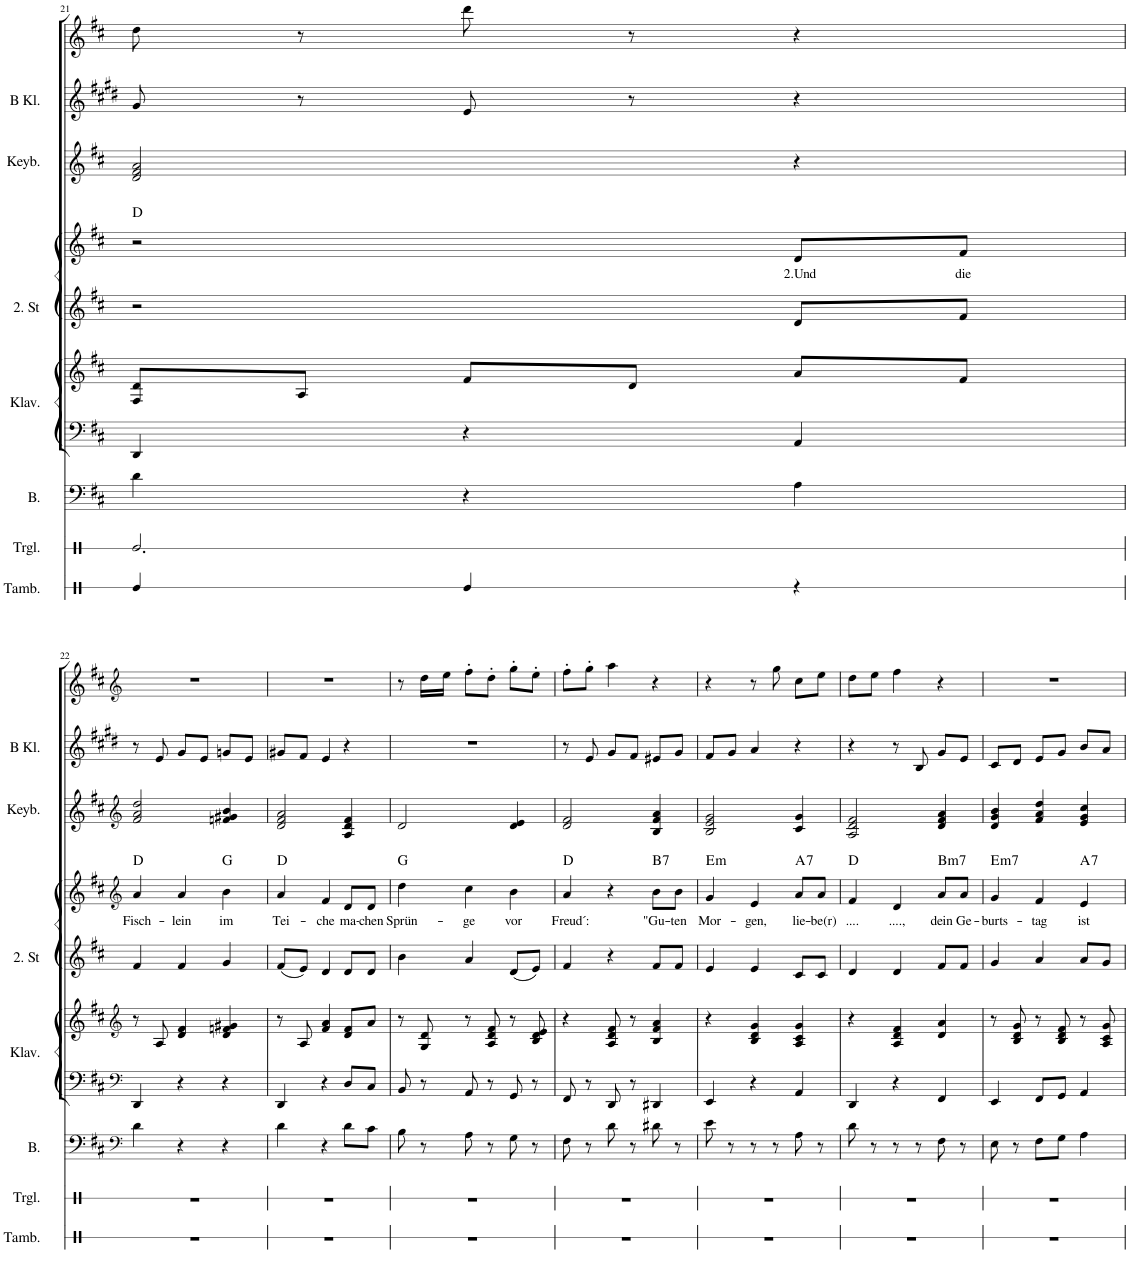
**kern	**kern	**kern	**kern	**kern	**kern	**kern	**text	**harte	**kern	**kern	**kern
*part9	*part8	*part7	*part6	*part6	*part5	*part4	*part4	*part4	*part3	*part2	*part1
*staff10	*staff9	*staff8	*staff7	*staff6	*staff5	*staff4	*staff4	*	*staff3	*staff2	*staff1
*I"Tamburin	*I"Triangel	*I"Bass	*I"Klavier	*	*I"2. Stimme	*I"Melodie	*	*	*I"Keyboard	*I"B Klarinette	*I"Flöte
*I'Tamb.	*I'Trgl.	*I'B.	*I'Klav.	*	*I'2. St	*	*	*	*I'Keyb.	*I'B Kl.	*I'Fl
!!LO:PB:g=z
*clefX	*clefX	*clefF4	*clefF4	*clefG2	*clefG2	*clefG2	*	*	*clefG2	*clefG2	*clefG2
*	*	*Trd7c12	*	*	*	*	*	*	*	*Trd1c2	*
*k[f#c#]	*k[f#c#]	*k[f#c#]	*k[f#c#]	*k[f#c#]	*k[f#c#]	*k[f#c#]	*	*	*k[f#c#]	*k[f#c#g#d#]	*k[f#c#]
*M3/4	*M3/4	*M3/4	*M3/4	*M3/4	*M3/4	*M3/4	*	*	*M3/4	*M3/4	*M3/4
=21	=21	=21	=21	=21	=21	=21	=21	=21	=21	=21	=21
4Re/	2.Re/	4d\	4DD/	8F#/ 8d/L	2r	2r	.	D:maj	2d/ 2f#/ 2a/	8g#/	8dd\
.	.	.	.	8A/J	.	.	.	.	.	8r	8r
4Re/	.	4r	4r	8f#/L	.	.	.	.	.	8e/	8ddd\
.	.	.	.	8d/J	.	.	.	.	.	8r	8r
!	!	!	!	!	!	!	!LO:LY:b	!	!	!	!
4r	.	4A\	4AA/	8a/L	8d/L	8d/L	2.Und	.	4r	4r	4r
!	!	!	!	!	!	!	!LO:LY:b	!	!	!	!
.	.	.	.	8f#/J	8f#/J	8f#/J	die	.	.	.	.
!!LO:LB:g=z
=22	=22	=22	=22	=22	=22	=22	=22	=22	=22	=22	=22
*	*	*clefF4	*clefF4	*clefG2	*	*clefG2	*	*	*clefG2	*	*clefG2
!	!	!	!	!	!	!	!LO:LY:b	!	!	!	!
2.r	2.r	4d\	4DD/	8r	4f#/	4a/	Fisch-	D:maj	2f#/ 2a/ 2dd/	8r	2.r
.	.	.	.	8A/	.	.	.	.	.	8e/	.
!	!	!	!	!	!	!	!LO:LY:b	!	!	!	!
.	.	4r	4r	4d/ 4f#/	4f#/	4a/	-lein	.	.	8g#/L	.
.	.	.	.	.	.	.	.	.	.	8e/J	.
!	!	!	!	!	!	!	!LO:LY:b	!	!	!	!
.	.	4r	4r	4d/ 4fn/ 4g#X/	4g/	4b\	im	G:maj	4fn/ 4g#X/ 4b/	8gn/L	.
.	.	.	.	.	.	.	.	.	.	8e/J	.
=23	=23	=23	=23	=23	=23	=23	=23	=23	=23	=23	=23
!	!	!	!	!	!	!	!LO:LY:b	!	!	!	!
2.r	2.r	4d\	4DD/	8r	(8f#/L	4a/	Tei-	D:maj	2d/ 2f#/ 2a/	8g#X/L	2.r
.	.	.	.	8A/	8e/J)	.	.	.	.	8f#/J	.
!	!	!	!	!	!	!	!LO:LY:b	!	!	!	!
.	.	4r	4r	4f#/ 4a/	4d/	4f#/	-che	.	.	4e/	.
!	!	!	!	!	!	!	!LO:LY:b	!	!	!	!
.	.	8d\L	8D/L	8d/ 8f#/L	8d/L	8d/L	ma-	.	4A/ 4d/ 4f#/	4r	.
!	!	!	!	!	!	!	!LO:LY:b	!	!	!	!
.	.	8c#\J	8C#/J	8a/J	8d/J	8d/J	-chen	.	.	.	.
=24	=24	=24	=24	=24	=24	=24	=24	=24	=24	=24	=24
!	!	!	!	!	!	!	!LO:LY:b	!	!	!	!
2.r	2.r	8B\	8BB/	8r	4b\	4dd\	Sprün-	G:maj	2d/	2.r	8r
.	.	8r	8r	8G/ 8d/	.	.	.	.	.	.	16dd\LL
.	.	.	.	.	.	.	.	.	.	.	16ee\JJ
!	!	!	!	!	!	!	!LO:LY:b	!	!	!	!
.	.	8A\	8AA/	8r	4a/	4cc#\	-ge	.	.	.	8ff#'\L
.	.	8r	8r	8A/ 8d/ 8f#/	.	.	.	.	.	.	8dd'\J
!	!	!	!	!	!	!	!LO:LY:b	!	!	!	!
.	.	8G\	8GG/	8r	(8d/L	4b\	vor	.	4d/ 4e/	.	8gg'\L
.	.	8r	8r	8B/ 8d/ 8e/	8e/J)	.	.	.	.	.	8ee'\J
=25	=25	=25	=25	=25	=25	=25	=25	=25	=25	=25	=25
!	!	!	!	!	!	!	!LO:LY:b	!	!	!	!
2.r	2.r	8F#\	8FF#/	4r	4f#/	4a/	Freud´:	D:maj	2d/ 2f#/	8r	8ff#'\L
.	.	8r	8r	.	.	.	.	.	.	8e/	8gg'\J
.	.	8d\	8DD/	8A/ 8d/ 8f#/	4r	4r	.	.	.	8g#/L	4aa\
.	.	8r	8r	8r	.	.	.	.	.	8f#/J	.
!	!	!	!	!	!	!	!LO:LY:b	!LO:H:kt=7	!	!	!
.	.	8d#X\	4DD#X/	4B/ 4f#/ 4a/	8f#/L	8b\L	"Gu-	B:7	4B/ 4f#/ 4a/	8e#X/L	4r
!	!	!	!	!	!	!	!LO:LY:b	!	!	!	!
.	.	8r	.	.	8f#/J	8b\J	ten	.	.	8g#/J	.
=26	=26	=26	=26	=26	=26	=26	=26	=26	=26	=26	=26
!	!	!	!	!	!	!	!LO:LY:b	!LO:H:kt=m	!	!	!
2.r	2.r	8e\	4EE/	4r	4e/	4g/	Mor-	E:min	2B/ 2e/ 2g/	8f#/L	4r
.	.	8r	.	.	.	.	.	.	.	8g#/J	.
!	!	!	!	!	!	!	!LO:LY:b	!	!	!	!
.	.	8r	4r	4B/ 4d/ 4g/	4e/	4e/	gen,	.	.	4a/	8r
.	.	8r	.	.	.	.	.	.	.	.	8gg\
!	!	!	!	!	!	!	!LO:LY:b	!LO:H:kt=7	!	!	!
.	.	8A\	4AA/	4A/ 4c#/ 4g/	8c#/L	8a/L	lie-	A:7	4c#/ 4g/	4r	8cc#\L
!	!	!	!	!	!	!	!LO:LY:b	!	!	!	!
.	.	8r	.	.	8c#/J	8a/J	be(r)	.	.	.	8ee\J
=27	=27	=27	=27	=27	=27	=27	=27	=27	=27	=27	=27
!	!	!	!	!	!	!	!LO:LY:b	!	!	!	!
2.r	2.r	8d\	4DD/	4r	4d/	4f#/	....	D:maj	2A/ 2d/ 2f#/	4r	8dd\L
.	.	8r	.	.	.	.	.	.	.	.	8ee\J
!	!	!	!	!	!	!	!LO:LY:b	!	!	!	!
.	.	8r	4r	4A/ 4d/ 4f#/	4d/	4d/	....,	.	.	8r	4ff#\
.	.	8r	.	.	.	.	.	.	.	8B/	.
!	!	!	!	!	!	!	!LO:LY:b	!LO:H:kt=m7	!	!	!
.	.	8F#\	4FF#/	4d/ 4a/	8f#/L	8a/L	dein	B:min7	4d/ 4f#/ 4a/	8g#/L	4r
!	!	!	!	!	!	!	!LO:LY:b	!	!	!	!
.	.	8r	.	.	8f#/J	8a/J	Ge-	.	.	8e/J	.
=28	=28	=28	=28	=28	=28	=28	=28	=28	=28	=28	=28
!	!	!	!	!	!	!	!LO:LY:b	!LO:H:kt=m7	!	!	!
2.r	2.r	8E\	4EE/	8r	4g/	4g/	burts-	E:min7	4d/ 4g/ 4b/	8c#/L	2.r
.	.	8r	.	8B/ 8d/ 8g/	.	.	.	.	.	8d#/J	.
!	!	!	!	!	!	!	!LO:LY:b	!	!	!	!
.	.	8F#\L	8FF#/L	8r	4a/	4f#/	tag	.	4f#/ 4a/ 4dd/	8e/L	.
.	.	8G\J	8GG/J	8B/ 8d/ 8f#/	.	.	.	.	.	8g#/J	.
!	!	!	!	!	!	!	!LO:LY:b	!LO:H:kt=7	!	!	!
.	.	4A\	4AA/	8r	8a/L	4e/	ist	A:7	4e/ 4g/ 4cc#/	8b/L	.
.	.	.	.	8A/ 8c#/ 8g/	8g/J	.	.	.	.	8a/J	.
=	=	=	=	=	=	=	=	=	=	=	=
*-	*-	*-	*-	*-	*-	*-	*-	*-	*-	*-	*-
